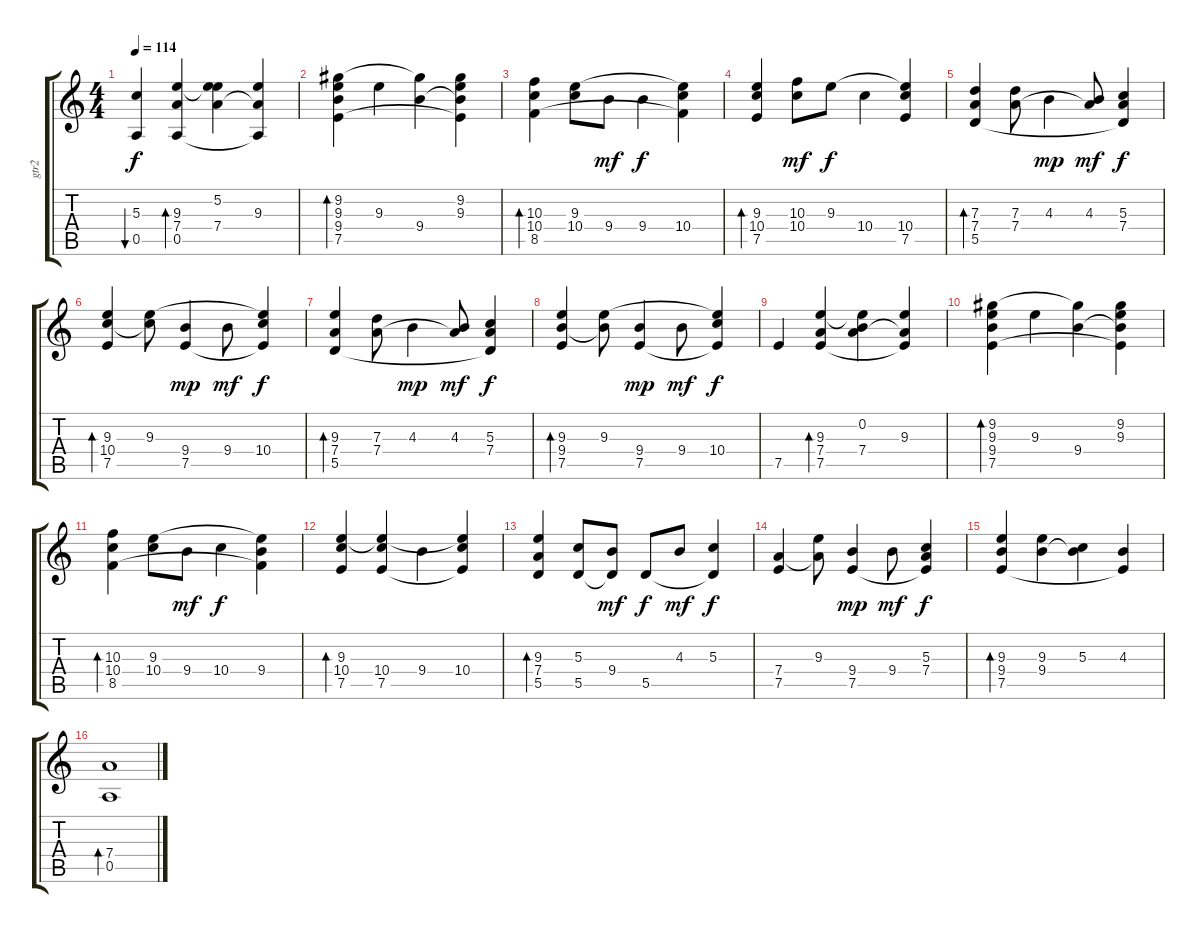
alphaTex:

\track ("gtr2" "gtr2") {instrument electricguitarjazz}
\staff {score tabs}
\tuning (E4 B3 G3 D3 A2 E2) {hide}
\ts (4 4)
\tempo 114
\clef g2
\ks c
(5.3 0.5).4{bu 240 dy f} (9.3 7.4 0.5).4{bd 120} (5.2{t} 9.3{t} 7.4).4 (9.3 7.4{t} 0.5{t}).4 |
(9.2 9.3 9.4 7.5).4{bd 120} 9.3.4 (9.2{t} 9.4).4 (9.2 9.3 9.4{t} 7.5{t}).4 |
(10.3 10.4 8.5).4{bd 120} (9.3 10.4).8 9.4.8{dy mf} 9.4.4{dy f} (9.3{t} 10.4 8.5{t}).4 |
(9.3 10.4 7.5).4{bd 120} (10.3 10.4).8{dy mf} 9.3.8{dy f} 10.4.4 (9.3{t} 10.4 7.5).4 |
(7.3 7.4 5.5).4{bd 120} (7.3 7.4).8 4.3.4{dy mp} (4.3 7.4{t}).8{dy mf} (5.3 7.4 5.5{t}).4{dy f} |
(9.3 10.4 7.5).4{bd 120} (9.3 10.4{t}).8 (9.4 7.5).4{dy mp} 9.4.8{dy mf} (9.3{t} 10.4 7.5{t}).4{dy f} |
(9.3 7.4 5.5).4{bd 120} (7.3 7.4).8 4.3.4{dy mp} (4.3 7.4{t}).8{dy mf} (5.3 7.4 5.5{t}).4{dy f} |
(9.3 9.4 7.5).4{bd 120} (9.3 9.4{t}).8 (9.4 7.5).4{dy mp} 9.4.8{dy mf} (9.3{t} 10.4 7.5{t}).4{dy f} |
7.5.4 (9.3 7.4 7.5).4{bd 120} (0.2 9.3{t} 7.4).4 (9.3 7.4{t} 7.5{t}).4 |
(9.2 9.3 9.4 7.5).4{bd 120} 9.3.4 (9.2{t} 9.4).4 (9.2 9.3 9.4{t} 7.5{t}).4 |
(10.3 10.4 8.5).4{bd 120} (9.3 10.4).8 9.4.8{dy mf} 10.4.4{dy f} (9.3{t} 9.4 8.5{t}).4 |
(9.3 10.4 7.5).4{bd 120} (9.3{t} 10.4 7.5).4 9.4.4 (9.3{t} 10.4 7.5{t}).4 |
(9.3 7.4 5.5).4{bd 120} (5.3 5.5).8 (9.4 5.5{t}).8{dy mf} 5.5.8{dy f} 4.3.8{dy mf} (5.3 5.5{t}).4{dy f} |
(7.4 7.5).4 (9.3 7.4{t}).8 (9.4 7.5).4{dy mp} 9.4.8{dy mf} (5.3 7.4 7.5{t}).4{dy f} |
(9.3 9.4 7.5).4{bd 120} (9.3 9.4).4 (5.3 9.4{t}).4 (4.3 7.5{t}).4 |
(7.4 0.5).1{bd 120}
